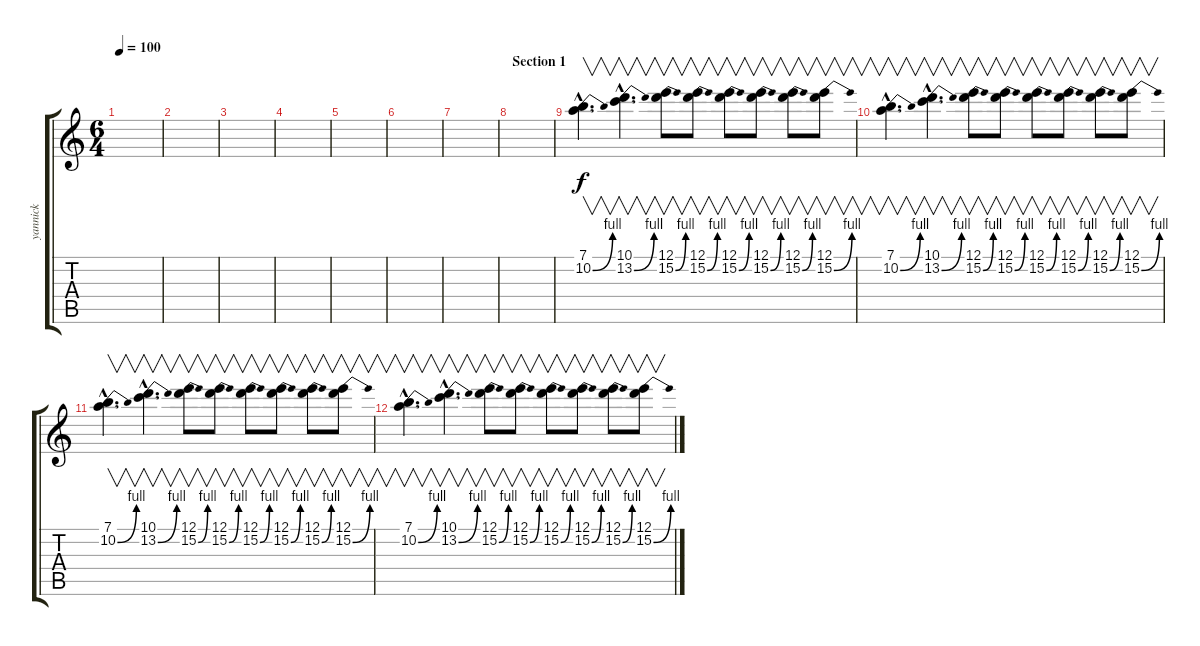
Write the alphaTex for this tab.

\track ("yannick" "yannick") {instrument distortionguitar}
\staff {score tabs}
\tuning (E4 B3 G3 D3 A2 E2) {hide}
\ts (6 4)
\tempo 100
\clef g2
\ks c
|
|
|
|
|
|
|
\section ("" "Section 1")
|
(7.1{hac} 10.2{be (bend 0 0 60 4) hac}).4{v d} (10.1{hac} 13.2{be (bend 0 0 60 4) hac}).4{v d} (12.1 15.2{be (bend 0 0 60 4)}).8{v} (12.1 15.2{be (bend 0 0 60 4)}).8{v} (12.1 15.2{be (bend 0 0 60 4)}).8{v} (12.1 15.2{be (bend 0 0 60 4)}).8{v} (12.1 15.2{be (bend 0 0 60 4)}).8{v} (12.1 15.2{be (bend 0 0 60 4)}).8{v} |
(7.1{hac} 10.2{be (bend 0 0 60 4) hac}).4{v d} (10.1{hac} 13.2{be (bend 0 0 60 4) hac}).4{v d} (12.1 15.2{be (bend 0 0 60 4)}).8{v} (12.1 15.2{be (bend 0 0 60 4)}).8{v} (12.1 15.2{be (bend 0 0 60 4)}).8{v} (12.1 15.2{be (bend 0 0 60 4)}).8{v} (12.1 15.2{be (bend 0 0 60 4)}).8{v} (12.1 15.2{be (bend 0 0 60 4)}).8{v} |
(7.1{hac} 10.2{be (bend 0 0 60 4) hac}).4{v d} (10.1{hac} 13.2{be (bend 0 0 60 4) hac}).4{v d} (12.1 15.2{be (bend 0 0 60 4)}).8{v} (12.1 15.2{be (bend 0 0 60 4)}).8{v} (12.1 15.2{be (bend 0 0 60 4)}).8{v} (12.1 15.2{be (bend 0 0 60 4)}).8{v} (12.1 15.2{be (bend 0 0 60 4)}).8{v} (12.1 15.2{be (bend 0 0 60 4)}).8{v} |
(7.1{hac} 10.2{be (bend 0 0 60 4) hac}).4{v d} (10.1{hac} 13.2{be (bend 0 0 60 4) hac}).4{v d} (12.1 15.2{be (bend 0 0 60 4)}).8{v} (12.1 15.2{be (bend 0 0 60 4)}).8{v} (12.1 15.2{be (bend 0 0 60 4)}).8{v} (12.1 15.2{be (bend 0 0 60 4)}).8{v} (12.1 15.2{be (bend 0 0 60 4)}).8{v} (12.1 15.2{be (bend 0 0 60 4)}).8{v}
